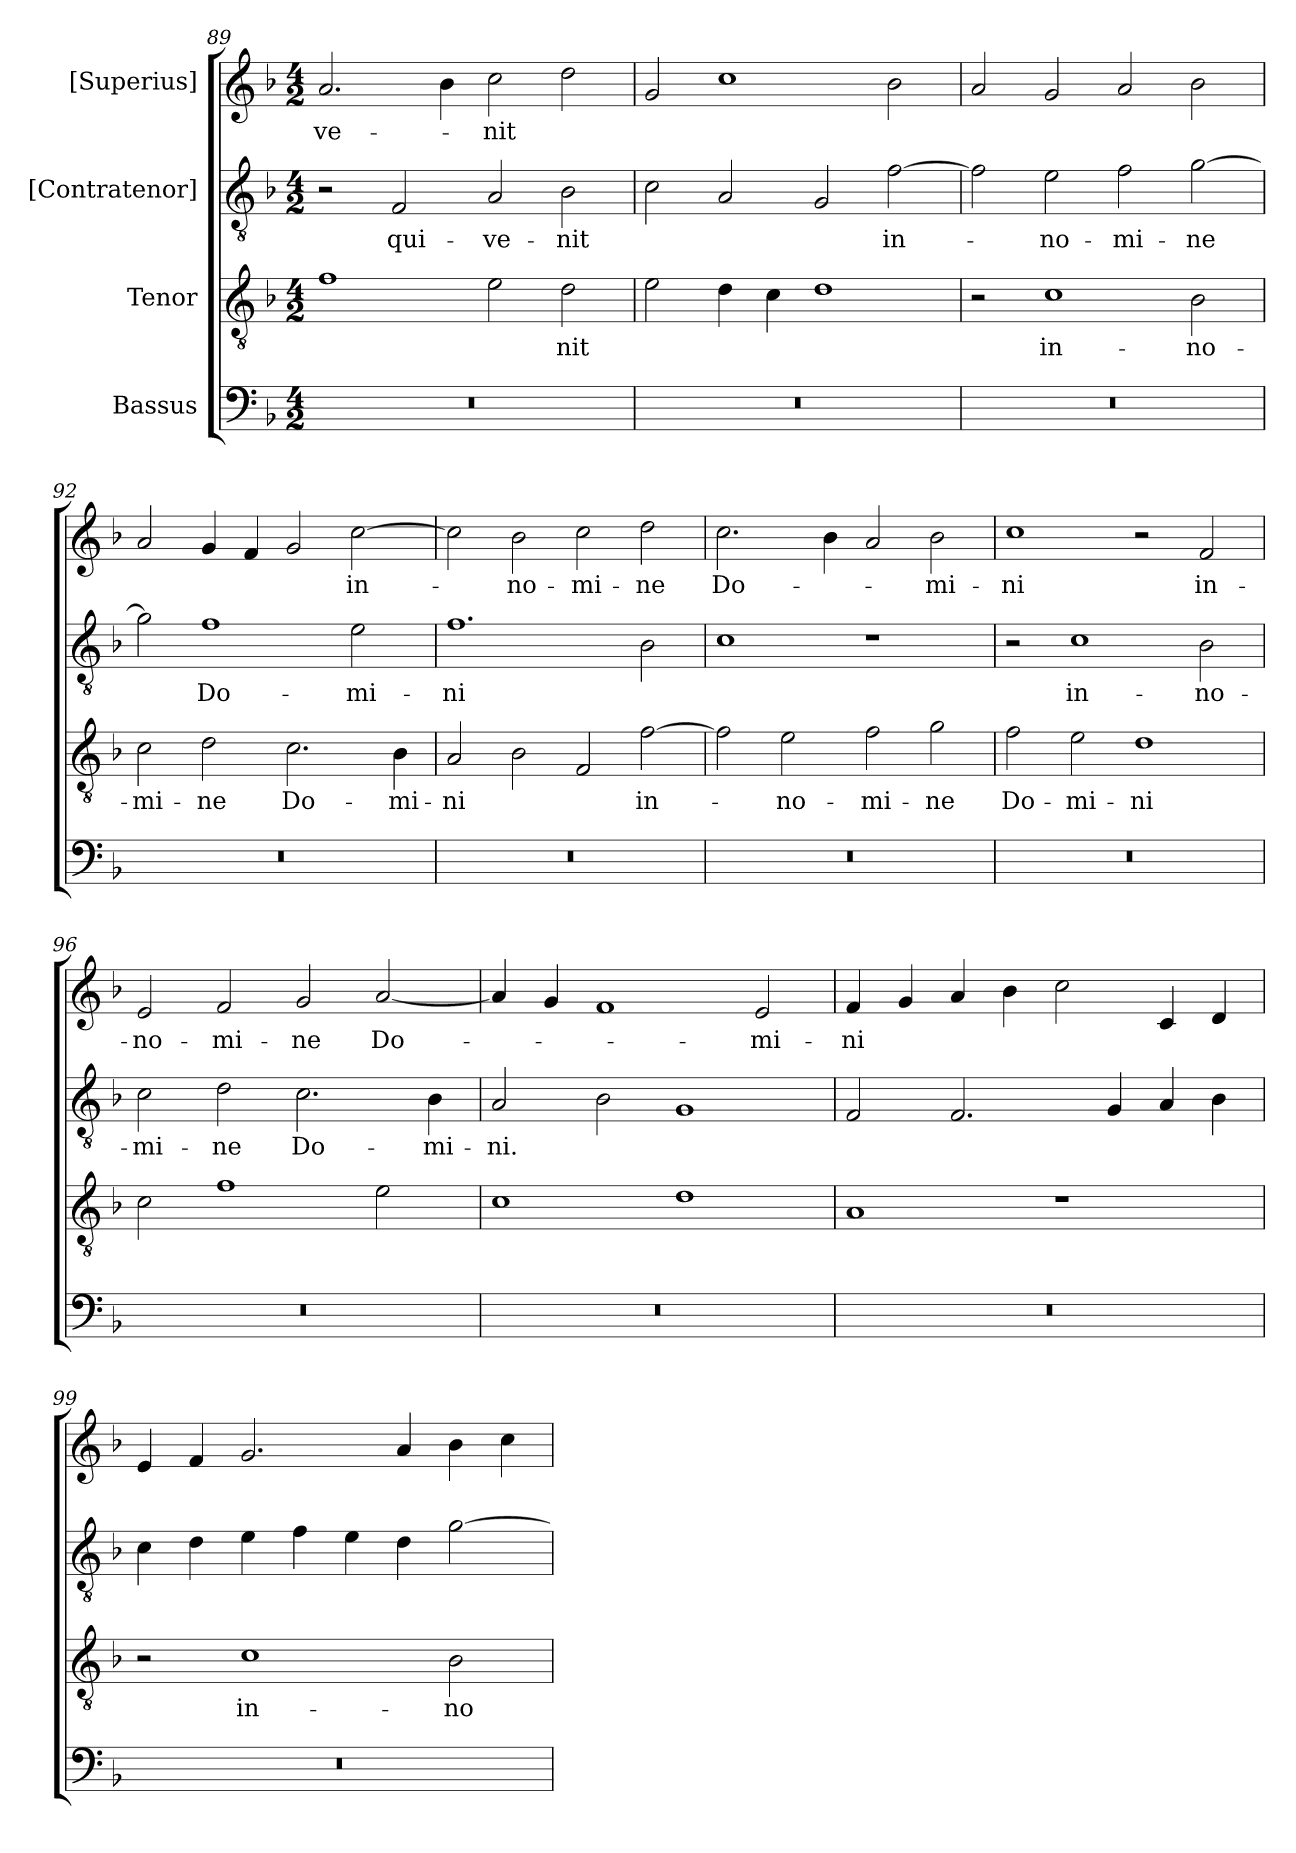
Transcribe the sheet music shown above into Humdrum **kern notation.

**kern	**kern	**text	**kern	**text	**kern	**text
*part4	*part3	*part3	*part2	*part2	*part1	*part1
*staff4	*staff3	*staff3	*staff2	*staff2	*staff1	*staff1
*I"Bassus	*I"Tenor	*	*I"[Contratenor]	*	*I"[Superius]	*
*clefF4	*clefGv2	*	*clefGv2	*	*clefG2	*
*k[b-]	*k[b-]	*	*k[b-]	*	*k[b-]	*
*M4/2	*M4/2	*	*M4/2	*	*M4/2	*
=89	=89	=89	=89	=89	=89	=89
0r	1f\	.	2r	.	2.a/	ve-
.	.	.	2F/	qui-	.	.
.	.	.	.	.	4b-\	.
.	2e\	.	2A/	ve-	2cc\	-nit
.	2d\	-nit	2B-\	-nit	2dd\	.
=90	=90	=90	=90	=90	=90	=90
0r	2e\	.	2c\	.	2g/	.
.	4d\	.	2A/	.	1cc\	.
.	4c\	.	.	.	.	.
.	1d\	.	2G/	.	.	.
.	.	.	[2f\	in-	2b-\	.
=91	=91	=91	=91	=91	=91	=91
0r	2r	.	2f\]	.	2a/	.
.	1c\	in-	2e\	no-	2g/	.
.	.	.	2f\	-mi-	2a/	.
.	2B-\	no-	[2g\	-ne	2b-\	.
=92	=92	=92	=92	=92	=92	=92
0r	2c\	-mi-	2g\]	.	2a/	.
.	2d\	-ne	1f\	Do-	4g/	.
.	.	.	.	.	4f/	.
.	2.c\	Do-	.	.	2g/	.
.	.	.	2e\	-mi-	[2cc\	in-
.	4B-\	-mi-	.	.	.	.
=93	=93	=93	=93	=93	=93	=93
0r	2A/	-ni	1.f\	-ni	2cc\]	.
.	2B-\	.	.	.	2b-\	no-
.	2F/	.	.	.	2cc\	-mi-
.	[2f\	in-	2B-\	.	2dd\	-ne
=94	=94	=94	=94	=94	=94	=94
0r	2f\]	.	1c\	.	2.cc\	Do-
.	2e\	no-	.	.	.	.
.	.	.	.	.	4b-\	.
.	2f\	-mi-	1r	.	2a/	.
.	2g\	-ne	.	.	2b-\	-mi-
=95	=95	=95	=95	=95	=95	=95
0r	2f\	Do-	2r	.	1cc\	-ni
.	2e\	-mi-	1c\	in-	.	.
.	1d\	-ni	.	.	2r	.
.	.	.	2B-\	no-	2f/	in-
=96	=96	=96	=96	=96	=96	=96
0r	2c\	.	2c\	-mi-	2e/	no-
.	1f\	.	2d\	-ne	2f/	-mi-
.	.	.	2.c\	Do-	2g/	-ne
.	2e\	.	.	.	[2a/	Do-
.	.	.	4B-\	-mi-	.	.
=97	=97	=97	=97	=97	=97	=97
0r	1c\	.	2A/	-ni.	4a/]	.
.	.	.	.	.	4g/	.
.	.	.	2B-\	.	1f/	.
.	1d\	.	1G/	.	.	.
.	.	.	.	.	2e/	-mi-
=98	=98	=98	=98	=98	=98	=98
0r	1A/	.	2F/	.	4f/	-ni
.	.	.	.	.	4g/	.
.	.	.	2.F/	.	4a/	.
.	.	.	.	.	4b-\	.
.	1r	.	.	.	2cc\	.
.	.	.	4G/	.	.	.
.	.	.	4A/	.	4c/	.
.	.	.	4B-\	.	4d/	.
=99	=99	=99	=99	=99	=99	=99
0r	2r	.	4c\	.	4e/	.
.	.	.	4d\	.	4f/	.
.	1c\	in-	4e\	.	2.g/	.
.	.	.	4f\	.	.	.
.	.	.	4e\	.	.	.
.	.	.	4d\	.	4a/	.
.	2B-\	no-	[2g\	.	4b-\	.
.	.	.	.	.	4cc\	.
=	=	=	=	=	=	=
*-	*-	*-	*-	*-	*-	*-
